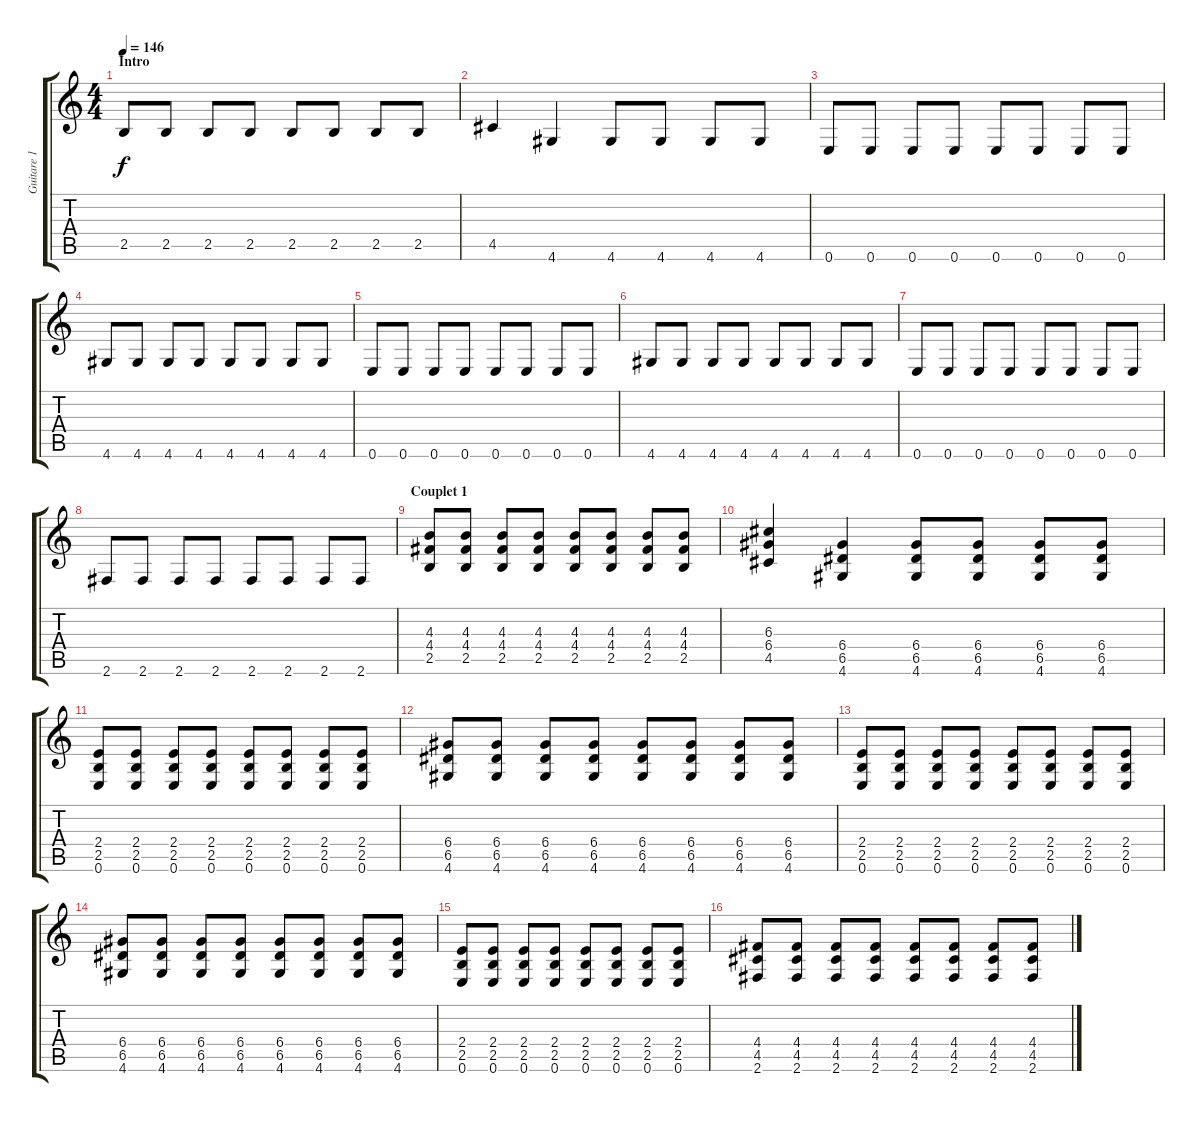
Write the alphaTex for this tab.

\track ("Guitare 1" "Guitare 1") {instrument distortionguitar}
\staff {score tabs}
\tuning (E4 B3 G3 D3 A2 E2) {hide}
\ts (4 4)
\section ("" "Intro")
\tempo 146
\clef g2
\ks c
2.5.8{dy f instrument distortionguitar} 2.5.8 2.5.8 2.5.8 2.5.8 2.5.8 2.5.8 2.5.8 |
4.5.4 4.6.4 4.6.8 4.6.8 4.6.8 4.6.8 |
0.6.8 0.6.8 0.6.8 0.6.8 0.6.8 0.6.8 0.6.8 0.6.8 |
4.6.8 4.6.8 4.6.8 4.6.8 4.6.8 4.6.8 4.6.8 4.6.8 |
0.6.8 0.6.8 0.6.8 0.6.8 0.6.8 0.6.8 0.6.8 0.6.8 |
4.6.8 4.6.8 4.6.8 4.6.8 4.6.8 4.6.8 4.6.8 4.6.8 |
0.6.8 0.6.8 0.6.8 0.6.8 0.6.8 0.6.8 0.6.8 0.6.8 |
2.6.8 2.6.8 2.6.8 2.6.8 2.6.8 2.6.8 2.6.8 2.6.8 |
\section ("" "Couplet 1")
(4.3 4.4 2.5).8 (4.3 4.4 2.5).8 (4.3 4.4 2.5).8 (4.3 4.4 2.5).8 (4.3 4.4 2.5).8 (4.3 4.4 2.5).8 (4.3 4.4 2.5).8 (4.3 4.4 2.5).8 |
(6.3 6.4 4.5).4 (6.4 6.5 4.6).4 (6.4 6.5 4.6).8 (6.4 6.5 4.6).8 (6.4 6.5 4.6).8 (6.4 6.5 4.6).8 |
(2.4 2.5 0.6).8 (2.4 2.5 0.6).8 (2.4 2.5 0.6).8 (2.4 2.5 0.6).8 (2.4 2.5 0.6).8 (2.4 2.5 0.6).8 (2.4 2.5 0.6).8 (2.4 2.5 0.6).8 |
(6.4 6.5 4.6).8 (6.4 6.5 4.6).8 (6.4 6.5 4.6).8 (6.4 6.5 4.6).8 (6.4 6.5 4.6).8 (6.4 6.5 4.6).8 (6.4 6.5 4.6).8 (6.4 6.5 4.6).8 |
(2.4 2.5 0.6).8 (2.4 2.5 0.6).8 (2.4 2.5 0.6).8 (2.4 2.5 0.6).8 (2.4 2.5 0.6).8 (2.4 2.5 0.6).8 (2.4 2.5 0.6).8 (2.4 2.5 0.6).8 |
(6.4 6.5 4.6).8 (6.4 6.5 4.6).8 (6.4 6.5 4.6).8 (6.4 6.5 4.6).8 (6.4 6.5 4.6).8 (6.4 6.5 4.6).8 (6.4 6.5 4.6).8 (6.4 6.5 4.6).8 |
(2.4 2.5 0.6).8 (2.4 2.5 0.6).8 (2.4 2.5 0.6).8 (2.4 2.5 0.6).8 (2.4 2.5 0.6).8 (2.4 2.5 0.6).8 (2.4 2.5 0.6).8 (2.4 2.5 0.6).8 |
(4.4 4.5 2.6).8 (4.4 4.5 2.6).8 (4.4 4.5 2.6).8 (4.4 4.5 2.6).8 (4.4 4.5 2.6).8 (4.4 4.5 2.6).8 (4.4 4.5 2.6).8 (4.4 4.5 2.6).8
